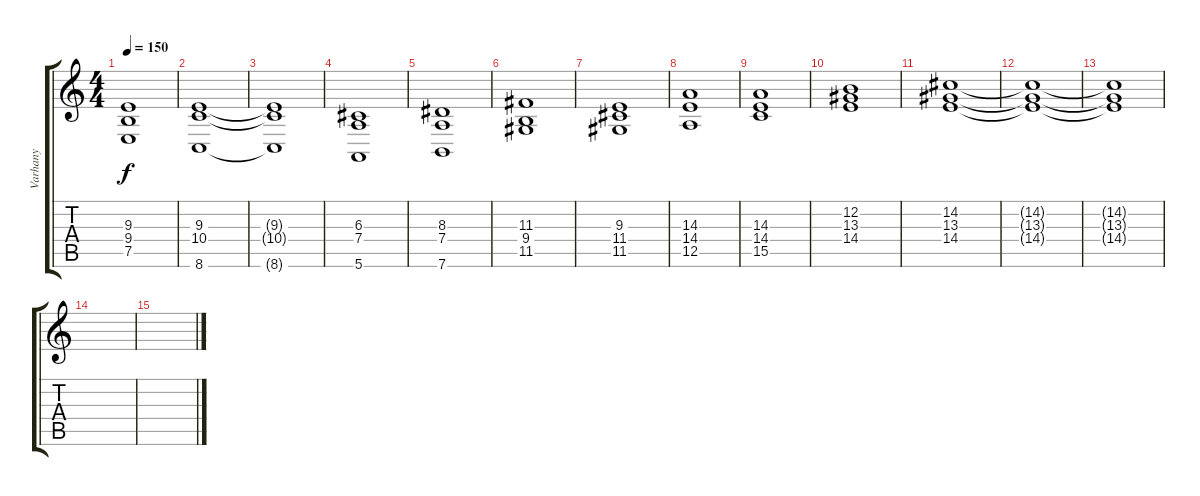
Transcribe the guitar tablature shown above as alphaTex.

\track ("Varhany" "Varhany") {instrument lead2sawtooth}
\staff {score tabs}
\tuning (E4 B3 G3 D3 A2 E2) {hide}
\ts (4 4)
\tempo 150
\clef g2
\ks c
(9.3{t} 9.4{t} 7.5{t}).1{dy f} |
(9.3 10.4 8.6).1 |
(9.3{t} 10.4{t} 8.6{t}).1 |
(6.3 7.4 5.6).1 |
(8.3 7.4 7.6).1 |
(11.3 9.4 11.5).1 |
(9.3 11.4 11.5).1 |
(14.3 14.4 12.5).1 |
(14.3 14.4 15.5).1 |
(12.2 13.3 14.4).1 |
(14.2 13.3 14.4).1 |
(14.2{t} 13.3{t} 14.4{t}).1{volume 0} |
(14.2{t} 13.3{t} 14.4{t}).1 |
|
\section ("" "")
